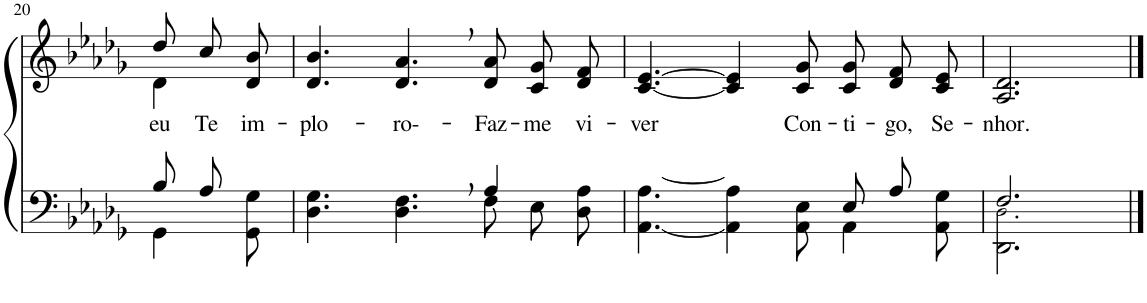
**kern	**kern	**text
*part2	*part1	*part1
*staff2	*staff1	*staff1
*I"Parte III e IV	*I"Parte I e II	*
!!LO:PB:g=z
*clefF4	*clefG2	*
*Trd-1c-2	*Trd-1c-2	*
*k[b-e-a-d-g-]	*k[b-e-a-d-g-]	*
*M9/8	*M9/8	*
=20	=20	=20
*^	*^	*
!	!	!	!	!LO:LY:b
8B-/L	4GG-\	8dd-\L	4d-\	eu
!	!	!	!	!LO:LY:b
8A-/J	.	8cc\	.	Te
!	!	!	!	!LO:LY:b
8ryy	8GG-\ 8G-\	8d-\ 8b-\J	8ryy	im-
=21	=21	=21	=21	=21
!	!	!	!	!LO:LY:b
*	*	*v	*v	*
4.D-\ 4.G-\	2ryy	4.d-/ 4.b-/	-plo-
!	!	!	!LO:LY:b
4.D-\, 4.F\,	.	4.d-/, 4.a-/,	-ro--
.	4ryy	.	.
!	!	!	!LO:LY:b
4A-/	8F\L	8d-/ 8a-/L	-Faz-
!	!	!	!LO:LY:b
.	8E-\	8c/ 8g-/	-me
!	!	!	!LO:LY:b
8ryy	8D-\ 8A-\J	8d-/ 8f/J	vi-
=22	=22	=22	=22
!	!	!	!LO:LY:b
2.ryy	[4.AA-\ [4.A-\	[4.c/ [4.e-/	-ver
.	4AA-\] 4A-\]	4c/] 4e-/]	.
!	!	!	!LO:LY:b
.	8AA-\ 8E-\	8c/ 8g-/	Con-
!	!	!	!LO:LY:b
8E-/L	4AA-\	8c/ 8g-/L	-ti-
!	!	!	!LO:LY:b
8A-/J	.	8d-/ 8f/	-go,
!	!	!	!LO:LY:b
8ryy	8AA-\ 8G-\	8c/ 8e-/J	Se-
=23	=23	=23	=23
!	!	!	!LO:LY:b
2.F/	2.DD-\ 2.D-!\	2.A-/ 2.d-/	-nhor.
*v	*v	*	*
==	==	==
*-	*-	*-
